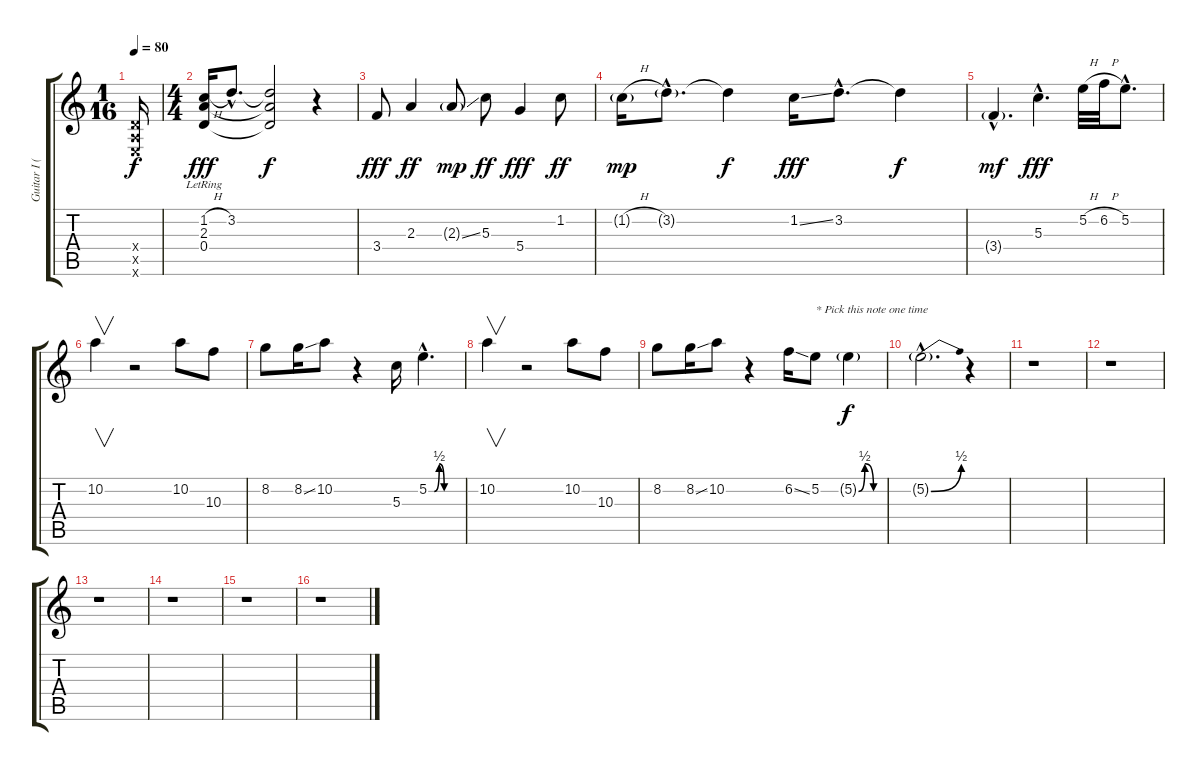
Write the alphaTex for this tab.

\track ("Guitar I (Main)" "Guitar I (") {instrument electricguitarjazz}
\staff {score tabs}
\tuning (E4 B3 G3 D3 A2 E2) {hide}
\ts (1 16)
\tempo 80
\clef g2
\ks c
(0.4{x} 0.5{x} 0.6{x}).16{dy f instrument electricguitarjazz} |
\ts (4 4)
(1.2{h} 2.3{lr} 0.4{lr}).16{dy fff} 3.2{hac}.8{d} (3.2{t} 2.3{t} 0.4{t}).2{dy f} r.4 |
3.4.8{dy fff} 2.3.4{dy ff} 2.3{ss g}.8{dy mp} 5.3.8{dy ff} 5.4.4{dy fff} 1.2.8{dy ff} |
1.2{h g}.16{dy mp} 3.2{g hac}.8{d} 3.2{t}.4{dy f} 1.2{ss}.16{dy fff} 3.2{hac}.8{d} 3.2{t}.4{dy f} |
3.4{g hac}.4{d dy mf} 5.3{hac}.4{d dy fff} 5.2{h}.32 6.2{h}.32 5.2{hac}.8{d} |
10.2.4{v balance 8 instrument distortionguitar} r.2 10.2.8 10.3.8 |
8.2.8 8.2{ss}.16 10.2.8 r.4 5.3.16 5.2{be (custom 0 0 10 0 19 2 28 0 60 0) hac}.4{d} |
10.2.4{v} r.2 10.2.8 10.3.8 |
8.2.8 8.2{ss}.16 10.2.8 r.4 6.2{ss}.16 5.2.8{txt "* Pick this note one time"} 5.2{be (custom 0 0 15 2 36 0 45 0 60 0) g}.4{dy f} |
5.2{be (bend 0 0 60 2) g hac}.2{d} r.4 |
r.1 |
r.1 |
r.1 |
r.1 |
r.1 |
r.1
